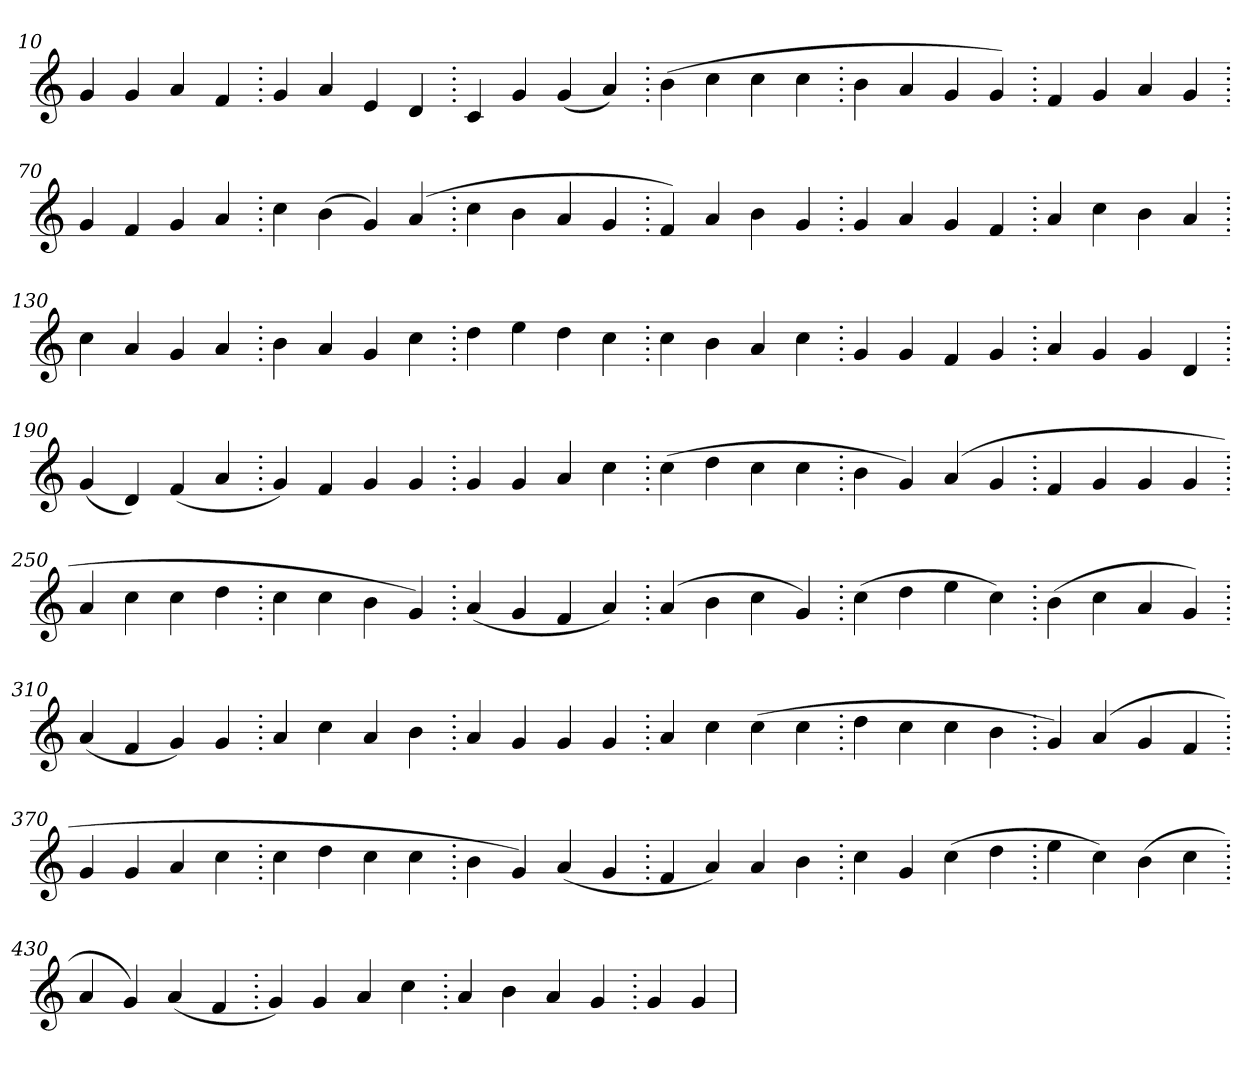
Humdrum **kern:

**kern
*part1
*staff1
*clefG2
=10.
4g
4g
4a
4f
=20.
4g
4a
4e
4d
=30.
4c
4g
(>4g
4a)
=40.
(>4b
4cc
4cc
4cc
=50.
4b
4a
4g
4g)
=60.
4f
4g
4a
4g
=70.
4g
4f
4g
4a
=80.
4cc
(>4b
4g)
(>4a
=90.
4cc
4b
4a
4g
=100.
4f)
4a
4b
4g
=110.
4g
4a
4g
4f
=120.
4a
4cc
4b
4a
=130.
4cc
4a
4g
4a
=140.
4b
4a
4g
4cc
=150.
4dd
4ee
4dd
4cc
=160.
4cc
4b
4a
4cc
=170.
4g
4g
4f
4g
=180.
4a
4g
4g
4d
=190.
(>4g
4d)
(>4f
4a
=200.
4g)
4f
4g
4g
=210.
4g
4g
4a
4cc
=220.
(>4cc
4dd
4cc
4cc
=230.
4b
4g)
(>4a
4g
=240.
4f
4g
4g
4g
=250.
4a
4cc
4cc
4dd
=260.
4cc
4cc
4b
4g)
=270.
(>4a
4g
4f
4a)
=280.
(>4a
4b
4cc
4g)
=290.
(>4cc
4dd
4ee
4cc)
=300.
(>4b
4cc
4a
4g)
=310.
(>4a
4f
4g)
4g
=320.
4a
4cc
4a
4b
=330.
4a
4g
4g
4g
=340.
4a
4cc
(>4cc
4cc
=350.
4dd
4cc
4cc
4b
=360.
4g)
(>4a
4g
4f
=370.
4g
4g
4a
4cc
=380.
4cc
4dd
4cc
4cc
=390.
4b
4g)
(>4a
4g
=400.
4f
4a)
4a
4b
=410.
4cc
4g
(>4cc
4dd
=420.
4ee
4cc)
(>4b
4cc
=430.
4a
4g)
(>4a
4f
=440.
4g)
4g
4a
4cc
=450.
4a
4b
4a
4g
=460.
4g
4g
=
*-
